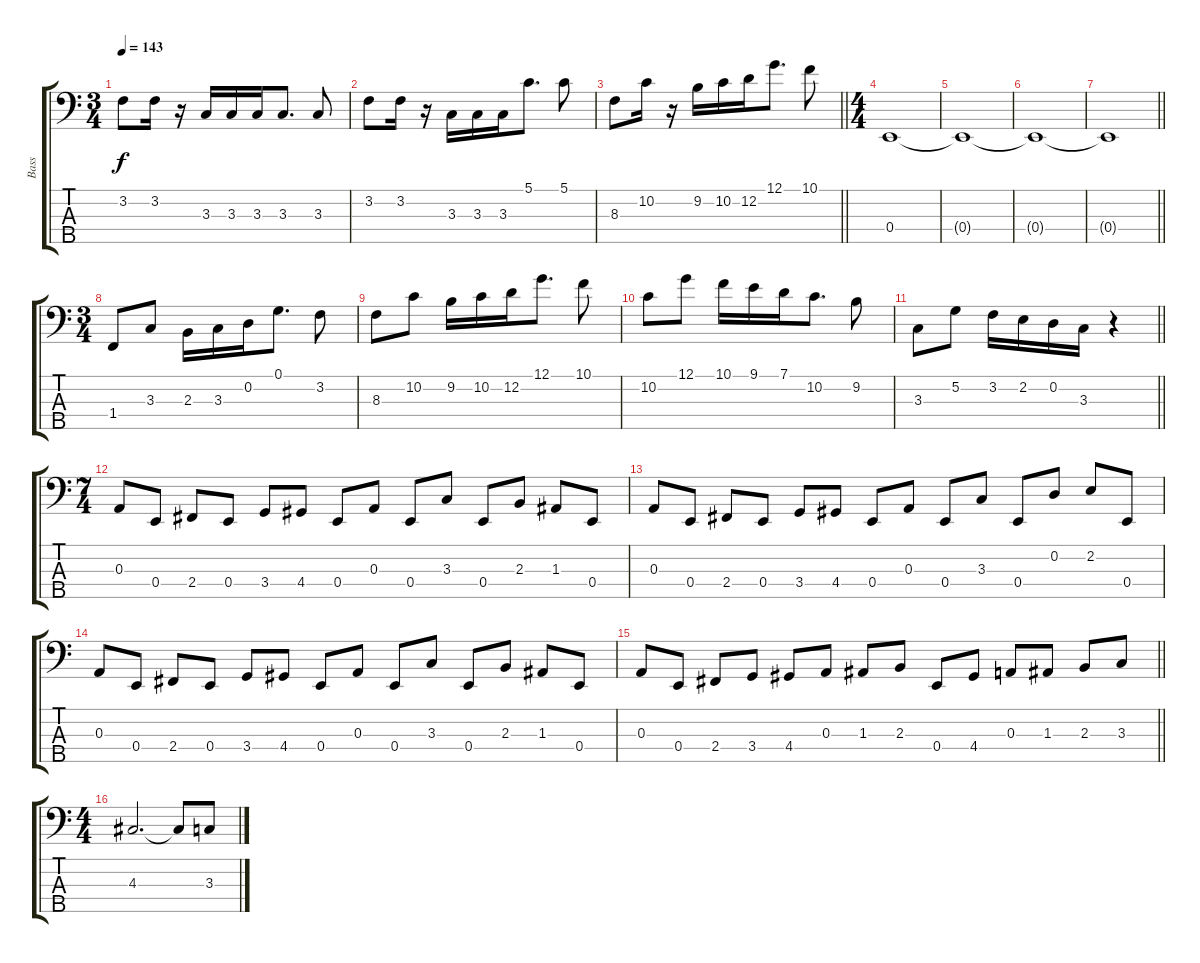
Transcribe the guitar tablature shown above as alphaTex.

\track ("Bass" "Bass") {instrument electricbasspick}
\staff {score tabs}
\tuning (G2 D2 A1 E1 B0) {hide}
\ts (3 4)
\tempo 143
\clef f4
\ks c
3.2.8{dy f} 3.2.16 r.16 3.3.16 3.3.16 3.3.16 3.3.8{d} 3.3.8 |
3.2.8 3.2.16 r.16 3.3.16 3.3.16 3.3.16 5.1.8{d} 5.1.8 |
\barLineRight lightlight
8.3.8 10.2.16 r.16 9.2.16 10.2.16 12.2.16 12.1.8{d} 10.1.8 |
\ts (4 4)
\section ("" "")
0.4.1 |
0.4{t}.1 |
0.4{t}.1 |
\barLineRight lightlight
0.4{t}.1 |
\ts (3 4)
1.4.8 3.3.8 2.3.16 3.3.16 0.2.16 0.1.8{d} 3.2.8 |
8.3.8 10.2.8 9.2.16 10.2.16 12.2.16 12.1.8{d} 10.1.8 |
10.2.8 12.1.8 10.1.16 9.1.16 7.1.16 10.2.8{d} 9.2.8 |
\barLineRight lightlight
3.3.8 5.2.8 3.2.16 2.2.16 0.2.16 3.3.16 r.4 |
\ts (7 4)
\section ("" "")
0.3.8 0.4.8 2.4.8 0.4.8 3.4.8 4.4.8 0.4.8 0.3.8 0.4.8 3.3.8 0.4.8 2.3.8 1.3.8 0.4.8 |
0.3.8 0.4.8 2.4.8 0.4.8 3.4.8 4.4.8 0.4.8 0.3.8 0.4.8 3.3.8 0.4.8 0.2.8 2.2.8 0.4.8 |
0.3.8 0.4.8 2.4.8 0.4.8 3.4.8 4.4.8 0.4.8 0.3.8 0.4.8 3.3.8 0.4.8 2.3.8 1.3.8 0.4.8 |
\barLineRight lightlight
0.3.8 0.4.8 2.4.8 3.4.8 4.4.8 0.3.8 1.3.8 2.3.8 0.4.8 4.4.8 0.3.8 1.3.8 2.3.8 3.3.8 |
\ts (4 4)
\section ("" "")
4.3.2{d} 4.3{t}.8 3.3.8
